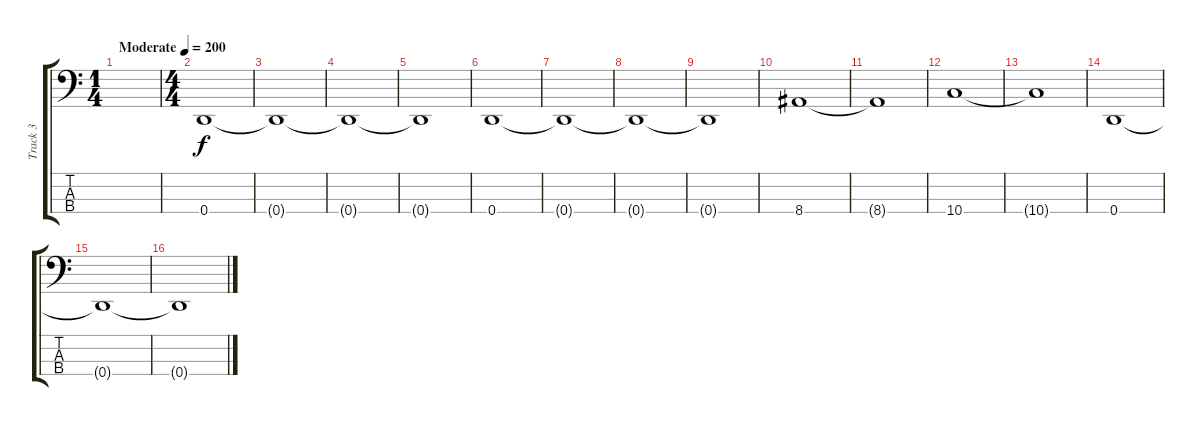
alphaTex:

\track ("Track 3" "Track 3") {instrument electricbassfinger}
\staff {score tabs}
\tuning (G2 D2 A1 D1) {hide}
\ts (1 4)
\tempo (200 "Moderate")
\clef f4
\ks c
|
\ts (4 4)
0.4.1 |
0.4{t}.1 |
0.4{t}.1 |
0.4{t}.1 |
0.4.1 |
0.4{t}.1 |
0.4{t}.1 |
0.4{t}.1 |
8.4.1 |
8.4{t}.1 |
10.4.1 |
10.4{t}.1 |
0.4.1 |
0.4{t}.1 |
0.4{t}.1
